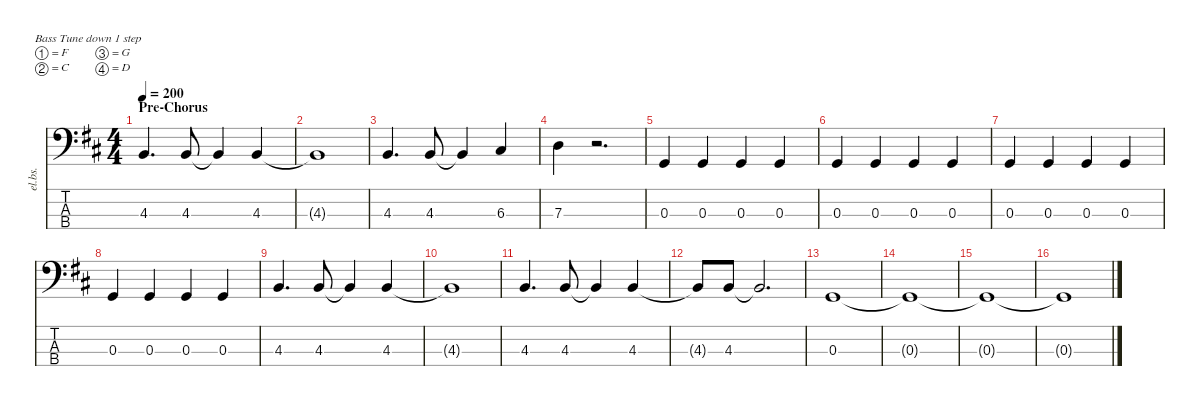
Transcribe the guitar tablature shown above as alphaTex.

\defaultSystemsLayout 4
\hideDynamics
\bracketExtendMode nobrackets
\otherSystemsTrackNameOrientation horizontal
\track ("Bass Guitar" "el.bs.") {instrument electricbassfinger}
\staff {score tabs}
\tuning (F2 C2 G1 D1)
\ts (4 4)
\section ("" "Pre-Chorus")
\tempo 200
\clef f4
\ks d
4.3{acc forcenatural}.4{d dy ff beam Up} 4.3{acc forcenatural}.8{beam Up} 4.3{t acc forcenatural}.4{beam Up} 4.3{acc forcenatural}.4{beam Up} |
4.3{t acc forcenatural}.1{beam Up} |
4.3{acc forcenatural}.4{d beam Up} 4.3{acc forcenatural}.8{beam Up} 4.3{t acc forcenatural}.4{beam Up} 6.3{acc #}.4{dy mf beam Up} |
7.3{acc forcenatural}.4{dy ff beam Down} r.2{d beam Down} |
0.3{acc forcenatural}.4{beam Up} 0.3{acc forcenatural}.4{beam Up} 0.3{acc forcenatural}.4{beam Up} 0.3{acc forcenatural}.4{beam Up} |
0.3{acc forcenatural}.4{beam Up} 0.3{acc forcenatural}.4{beam Up} 0.3{acc forcenatural}.4{beam Up} 0.3{acc forcenatural}.4{beam Up} |
0.3{acc forcenatural}.4{beam Up} 0.3{acc forcenatural}.4{beam Up} 0.3{acc forcenatural}.4{beam Up} 0.3{acc forcenatural}.4{beam Up} |
0.3{acc forcenatural}.4{beam Up} 0.3{acc forcenatural}.4{beam Up} 0.3{acc forcenatural}.4{beam Up} 0.3{acc forcenatural}.4{beam Up} |
4.3{acc forcenatural}.4{d beam Up} 4.3{acc forcenatural}.8{beam Up} 4.3{t acc forcenatural}.4{beam Up} 4.3{acc forcenatural}.4{beam Up} |
4.3{t acc forcenatural}.1{beam Up} |
4.3{acc forcenatural}.4{d beam Up} 4.3{acc forcenatural}.8{beam Up} 4.3{t acc forcenatural}.4{beam Up} 4.3{acc forcenatural}.4{beam Up} |
4.3{t acc forcenatural}.8{beam Up} 4.3{acc forcenatural}.8{beam Up} 4.3{t acc forcenatural}.2{d beam Up} |
0.3{acc forcenatural}.1{beam Up} |
0.3{t acc forcenatural}.1{beam Up} |
0.3{t acc forcenatural}.1{beam Up} |
0.3{t acc forcenatural}.1{beam Up}
